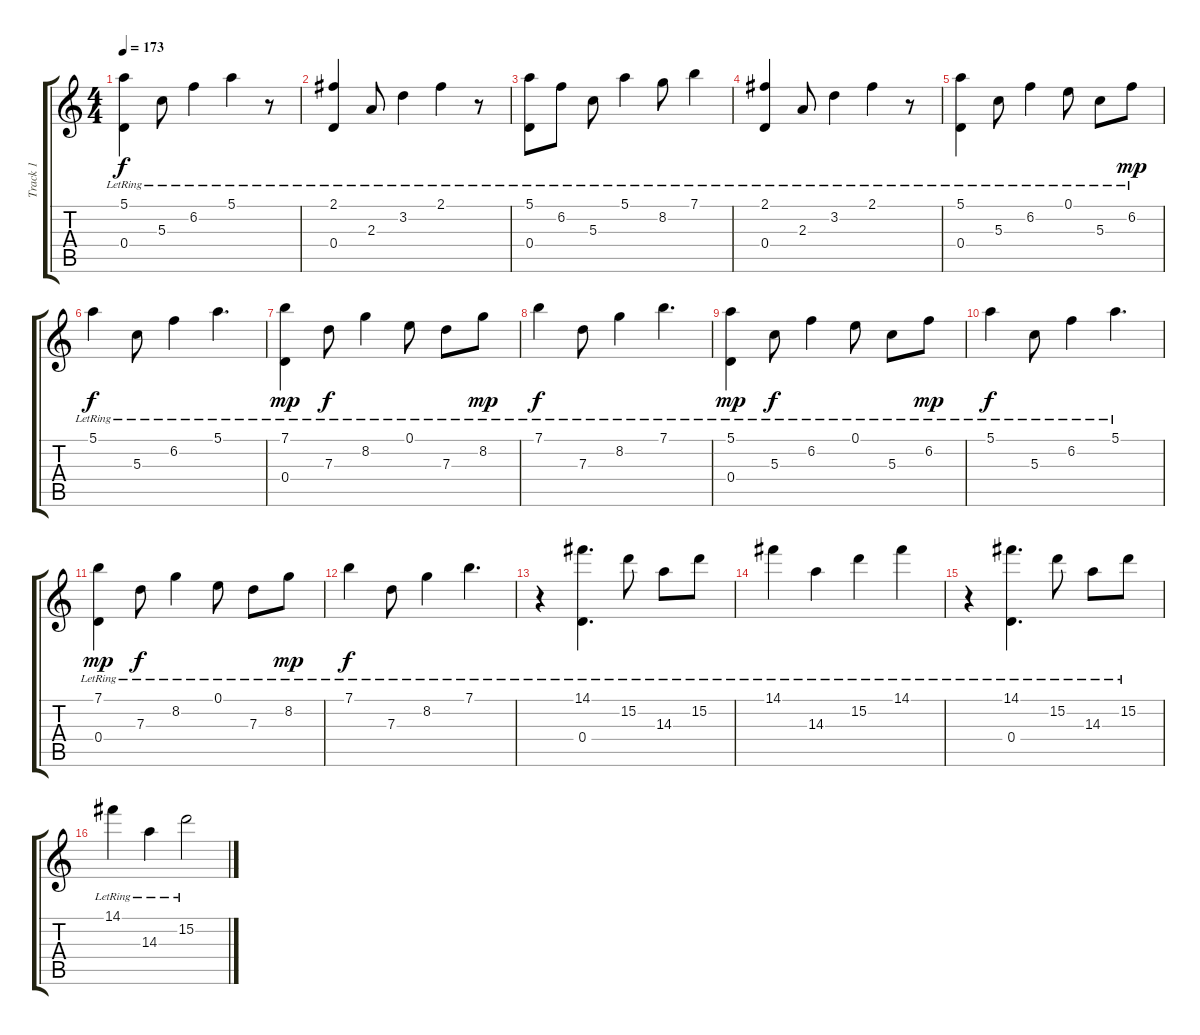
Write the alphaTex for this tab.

\track ("Track 1" "Track 1") {instrument acousticguitarsteel}
\staff {score tabs}
\tuning (E4 B3 G3 D3 A2 E2) {hide}
\ts (4 4)
\tempo 173
\clef g2
\ks c
(5.1{lr} 0.4{lr}).4{dy f} 5.3{lr}.8 6.2{lr}.4 5.1{lr}.4 r.8 |
(2.1{lr} 0.4{lr}).4 2.3{lr}.8 3.2{lr}.4 2.1{lr}.4 r.8 |
(5.1{lr} 0.4{lr}).8 6.2{lr}.8 5.3{lr}.8 5.1{lr}.4 8.2{lr}.8 7.1{lr}.4 |
(2.1{lr} 0.4{lr}).4 2.3{lr}.8 3.2{lr}.4 2.1{lr}.4 r.8 |
(5.1{lr} 0.4{lr}).4 5.3{lr}.8 6.2{lr}.4 0.1{lr}.8 5.3{lr}.8 6.2{lr}.8{dy mp} |
5.1{lr}.4{dy f} 5.3{lr}.8 6.2{lr}.4 5.1{lr}.4{d} |
(7.1{lr} 0.4{lr}).4{dy mp} 7.3{lr}.8{dy f} 8.2{lr}.4 0.1{lr}.8 7.3{lr}.8 8.2{lr}.8{dy mp} |
7.1{lr}.4{dy f} 7.3{lr}.8 8.2{lr}.4 7.1{lr}.4{d} |
(5.1{lr} 0.4{lr}).4{dy mp} 5.3{lr}.8{dy f} 6.2{lr}.4 0.1{lr}.8 5.3{lr}.8 6.2{lr}.8{dy mp} |
5.1{lr}.4{dy f} 5.3{lr}.8 6.2{lr}.4 5.1{lr}.4{d} |
(7.1{lr} 0.4{lr}).4{dy mp} 7.3{lr}.8{dy f} 8.2{lr}.4 0.1{lr}.8 7.3{lr}.8 8.2{lr}.8{dy mp} |
7.1{lr}.4{dy f} 7.3{lr}.8 8.2{lr}.4 7.1{lr}.4{d} |
r.4 (14.1{lr} 0.4{lr}).4{d} 15.2{lr}.8 14.3{lr}.8 15.2{lr}.8 |
14.1{lr}.4 14.3{lr}.4 15.2{lr}.4 14.1{lr}.4 |
r.4 (14.1{lr} 0.4{lr}).4{d} 15.2{lr}.8 14.3{lr}.8 15.2{lr}.8 |
14.1{lr}.4 14.3{lr}.4 15.2{lr}.2
